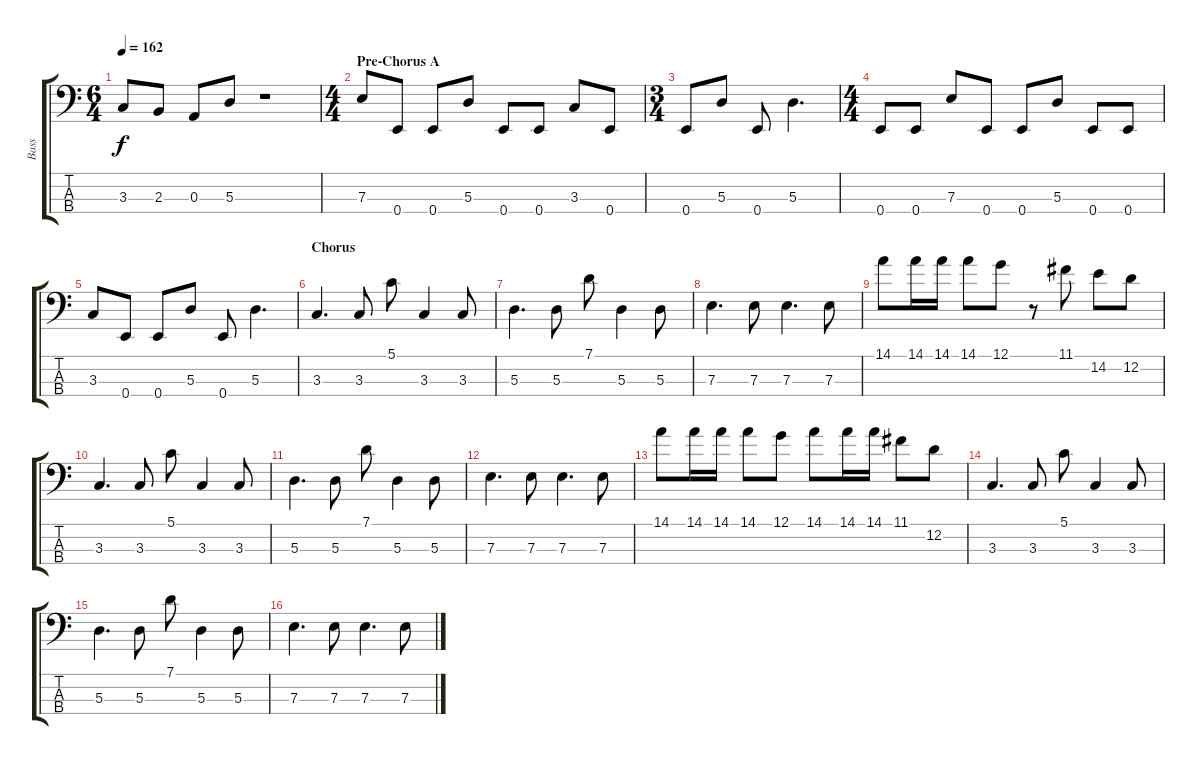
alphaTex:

\track ("Bass" "Bass") {instrument electricbassfinger}
\staff {score tabs}
\tuning (G2 D2 A1 E1) {hide}
\ts (6 4)
\tempo 162
\clef f4
\ks c
3.3.8{dy f} 2.3.8 0.3.8 5.3.8 r.1 |
\ts (4 4)
\section ("" "Pre-Chorus A")
7.3.8 0.4.8 0.4.8 5.3.8 0.4.8 0.4.8 3.3.8 0.4.8 |
\ts (3 4)
0.4.8 5.3.8 0.4.8 5.3.4{d} |
\ts (4 4)
0.4.8 0.4.8 7.3.8 0.4.8 0.4.8 5.3.8 0.4.8 0.4.8 |
3.3.8 0.4.8 0.4.8 5.3.8 0.4.8 5.3.4{d} |
\section ("" "Chorus")
3.3.4{d} 3.3.8 5.1.8 3.3.4 3.3.8 |
5.3.4{d} 5.3.8 7.1.8 5.3.4 5.3.8 |
7.3.4{d} 7.3.8 7.3.4{d} 7.3.8 |
14.1.8 14.1.16 14.1.16 14.1.8 12.1.8 r.8 11.1.8 14.2.8 12.2.8 |
3.3.4{d} 3.3.8 5.1.8 3.3.4 3.3.8 |
5.3.4{d} 5.3.8 7.1.8 5.3.4 5.3.8 |
7.3.4{d} 7.3.8 7.3.4{d} 7.3.8 |
14.1.8 14.1.16 14.1.16 14.1.8 12.1.8 14.1.8 14.1.16 14.1.16 11.1.8 12.2.8 |
3.3.4{d} 3.3.8 5.1.8 3.3.4 3.3.8 |
5.3.4{d} 5.3.8 7.1.8 5.3.4 5.3.8 |
7.3.4{d} 7.3.8 7.3.4{d} 7.3.8
